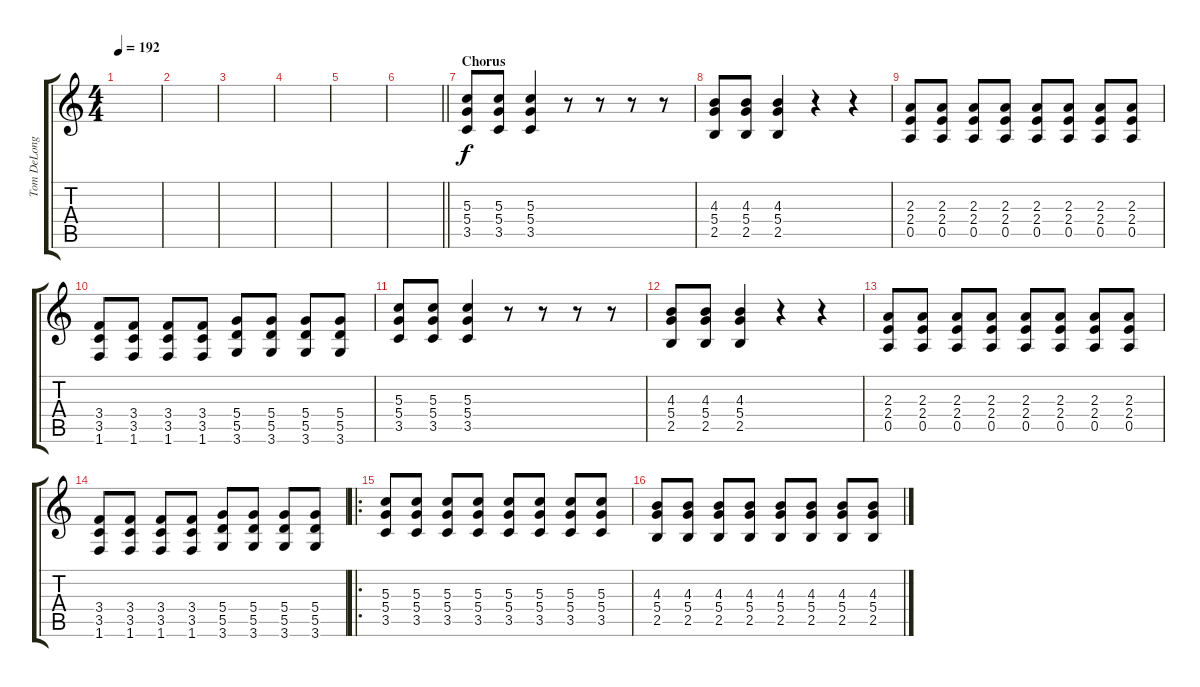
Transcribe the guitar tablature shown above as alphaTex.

\track ("Tom DeLonge (Overdubbed Rhythm)" "Tom DeLong") {instrument overdrivenguitar}
\staff {score tabs}
\tuning (E4 B3 G3 D3 A2 E2) {hide}
\ts (4 4)
\tempo 192
\clef g2
\ks c
|
|
|
|
|
\barLineRight lightlight
|
\section ("" "Chorus")
(5.3 5.4 3.5).8 (5.3 5.4 3.5).8 (5.3 5.4 3.5).4 r.8 r.8 r.8 r.8 |
(4.3 5.4 2.5).8 (4.3 5.4 2.5).8 (4.3 5.4 2.5).4 r.4 r.4 |
(2.3 2.4 0.5).8 (2.3 2.4 0.5).8 (2.3 2.4 0.5).8 (2.3 2.4 0.5).8 (2.3 2.4 0.5).8 (2.3 2.4 0.5).8 (2.3 2.4 0.5).8 (2.3 2.4 0.5).8 |
(3.4 3.5 1.6).8 (3.4 3.5 1.6).8 (3.4 3.5 1.6).8 (3.4 3.5 1.6).8 (5.4 5.5 3.6).8 (5.4 5.5 3.6).8 (5.4 5.5 3.6).8 (5.4 5.5 3.6).8 |
(5.3 5.4 3.5).8 (5.3 5.4 3.5).8 (5.3 5.4 3.5).4 r.8 r.8 r.8 r.8 |
(4.3 5.4 2.5).8 (4.3 5.4 2.5).8 (4.3 5.4 2.5).4 r.4 r.4 |
(2.3 2.4 0.5).8 (2.3 2.4 0.5).8 (2.3 2.4 0.5).8 (2.3 2.4 0.5).8 (2.3 2.4 0.5).8 (2.3 2.4 0.5).8 (2.3 2.4 0.5).8 (2.3 2.4 0.5).8 |
(3.4 3.5 1.6).8 (3.4 3.5 1.6).8 (3.4 3.5 1.6).8 (3.4 3.5 1.6).8 (5.4 5.5 3.6).8 (5.4 5.5 3.6).8 (5.4 5.5 3.6).8 (5.4 5.5 3.6).8 |
\ro
(5.3 5.4 3.5).8 (5.3 5.4 3.5).8 (5.3 5.4 3.5).8 (5.3 5.4 3.5).8 (5.3 5.4 3.5).8 (5.3 5.4 3.5).8 (5.3 5.4 3.5).8 (5.3 5.4 3.5).8 |
(4.3 5.4 2.5).8 (4.3 5.4 2.5).8 (4.3 5.4 2.5).8 (4.3 5.4 2.5).8 (4.3 5.4 2.5).8 (4.3 5.4 2.5).8 (4.3 5.4 2.5).8 (4.3 5.4 2.5).8
